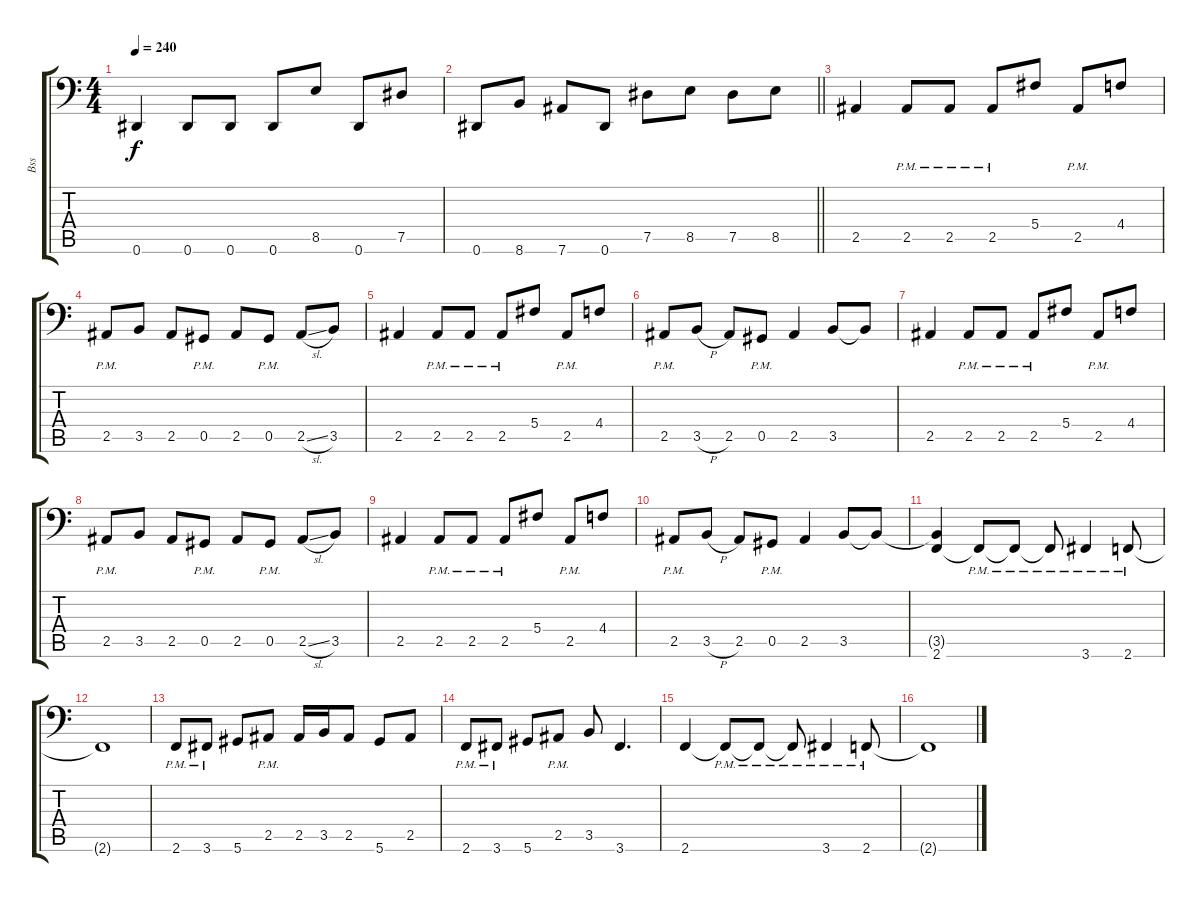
\track ("Bss" "Bss") {instrument electricbasspick}
\staff {score tabs}
\tuning (Eb3 Bb2 Gb2 Db2 Ab1 Eb1) {hide}
\ts (4 4)
\tempo 240
\clef f4
\ks c
0.6.4{dy f} 0.6.8 0.6.8 0.6.8 8.5.8 0.6.8 7.5.8 |
\barLineRight lightlight
0.6.8 8.6.8 7.6.8 0.6.8 7.5.8 8.5.8 7.5.8 8.5.8 |
2.5.4 2.5{pm}.8 2.5{pm}.8 2.5{pm}.8 5.4.8 2.5{pm}.8 4.4.8 |
2.5{pm}.8 3.5.8 2.5.8 0.5{pm}.8 2.5.8 0.5{pm}.8 2.5{sl}.8 3.5.8 |
2.5.4 2.5{pm}.8 2.5{pm}.8 2.5{pm}.8 5.4.8 2.5{pm}.8 4.4.8 |
2.5{pm}.8 3.5{h}.8 2.5.8 0.5{pm}.8 2.5.4 3.5.8 3.5{t}.8 |
2.5.4 2.5{pm}.8 2.5{pm}.8 2.5{pm}.8 5.4.8 2.5{pm}.8 4.4.8 |
2.5{pm}.8 3.5.8 2.5.8 0.5{pm}.8 2.5.8 0.5{pm}.8 2.5{sl}.8 3.5.8 |
2.5.4 2.5{pm}.8 2.5{pm}.8 2.5{pm}.8 5.4.8 2.5{pm}.8 4.4.8 |
2.5{pm}.8 3.5{h}.8 2.5.8 0.5{pm}.8 2.5.4 3.5.8 3.5{t}.8 |
(3.5{t} 2.6).4 2.6{pm t}.8 2.6{pm t}.8 2.6{pm t}.8 3.6{pm}.4 2.6{pm}.8 |
2.6{t}.1 |
2.6{pm}.8 3.6{pm}.8 5.6.8 2.5{pm}.8 2.5.16 3.5.16 2.5.8 5.6.8 2.5.8 |
2.6{pm}.8 3.6{pm}.8 5.6.8 2.5{pm}.8 3.5.8 3.6.4{d} |
2.6.4 2.6{pm t}.8 2.6{pm t}.8 2.6{pm t}.8 3.6{pm}.4 2.6{pm}.8 |
2.6{t}.1
